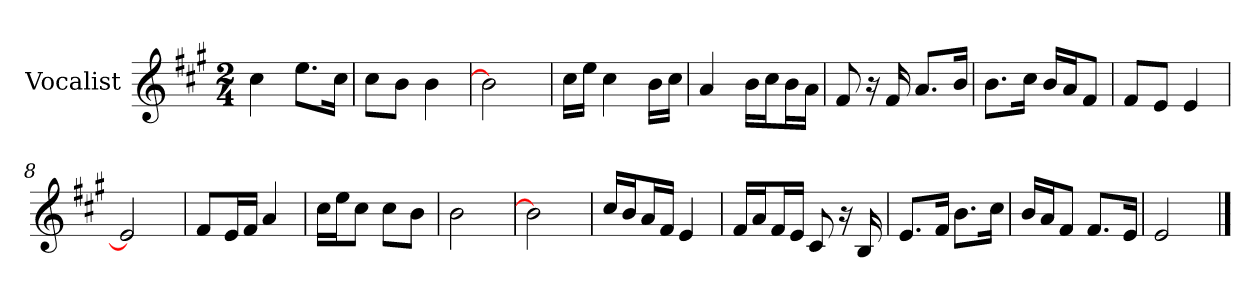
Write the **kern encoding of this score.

**kern
*part1
*staff1
*I"Vocalist
*k[f#c#g#]
*A:
*M2/4
=
4cc#
8.eeL
16cc#Jk
=1
8cc#L
8bJ
4b
=2
2b]
=3
16cc#LL
16eeJJ
4cc#
16bLL
16cc#JJ
=4
4a
16bLL
16cc#J
16bL
16aJJ
=5
8f#
16r
16f#
8.aL
16bJk
=6
8.bL
16cc#Jk
16bLL
16aJ
8f#J
=7
8f#L
8eJ
4e
=8
2e]
=9
8f#L
16eL
16f#JJ
4a
=10
16cc#LL
16eeJ
8cc#J
8cc#L
8bJ
=11
2b
=12
2b]
=13
16cc#LL
16bJ
16aL
16f#JJ
4e
=14
16f#LL
16aJ
16f#L
16eJJ
8c#
16r
16B
=15
8.eL
16f#Jk
8.bL
16cc#Jk
=16
16bLL
16aJ
8f#J
8.f#L
16eJk
=17
2e
==
*-
